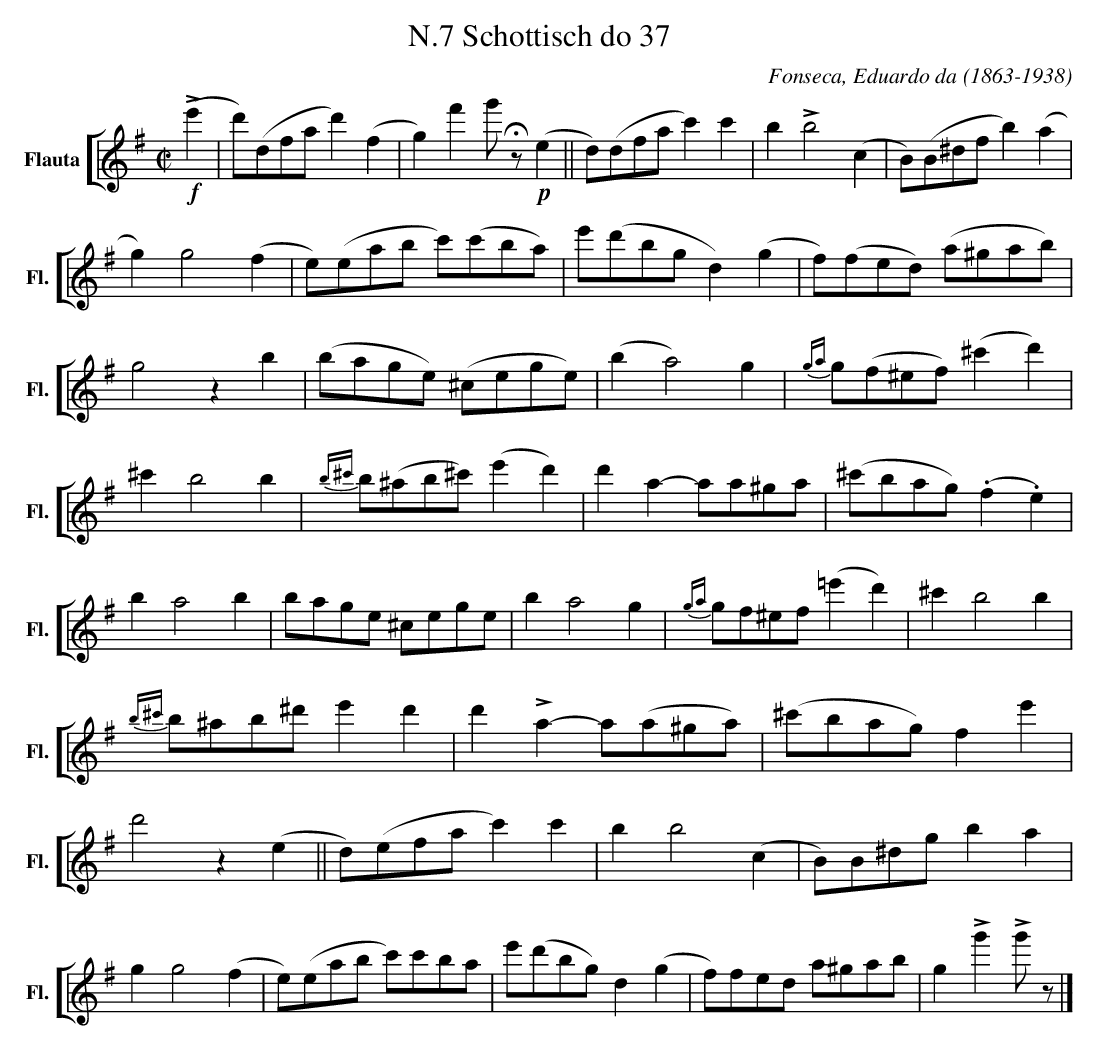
X:1
T:N.7 Schottisch do 37
C:Fonseca, Eduardo da (1863-1938)
M:C|
L:1/4
K:G
V: 1 clef=treble name="Flauta" sname="Fl."
%%staves [ 1 ]
   !>!!f!(e' | d'/)(d/f/a/ d')(f | g)f' g'/!fermata!z/ (!p!e || d/)(d/f/a/ c') c'| b!>!b2(c| \
   b,/)(b,/^d/f/ b)(a|g)g2(f|e/)(e/a/b/ c'/)(c'/b/a/)|e'/(d'/b/g/d)(g|f/)(f/e/d/) (a/^g/a/b/) | \
   g2zb | (b/a/g/e/) (^c/e/g/e/) | (ba2) g | {ga}g/(f/^e/f/) (^c'd') | ^c'b2b | \
   {b^c'}b/2(^a/2b/2^c'/2) (e'd') | d'a-a/2a/2^g/2a/2 | (^c'/2b/2a/2g/2) (.f.e)| \
   ba2b| b/2a/2g/2e/2 ^c/2e/2g/2e/2 | ba2g | {ga}g/2f/2^e/2f/2 (=e'd') | \
   ^c'b2b | {b^c'}b/2^a/2b/2^d'/2 e'd'| d'!>!a-a/2(a/2^g/2a/2) | \
   (^c'/b/a/g/) fe'| d'2z(e||d/)(e/f/a/ c')c'|bb2(c|B/)B/^d/g/ ba| gg2(f|e/)(e/a/b/ c'/)c'/b/a/ | \
   e'/(d'/b/g/)d(g|f/)f/e/d/ a/^g/a/b/ | g !>!g'!>!g'/z/ |] \
